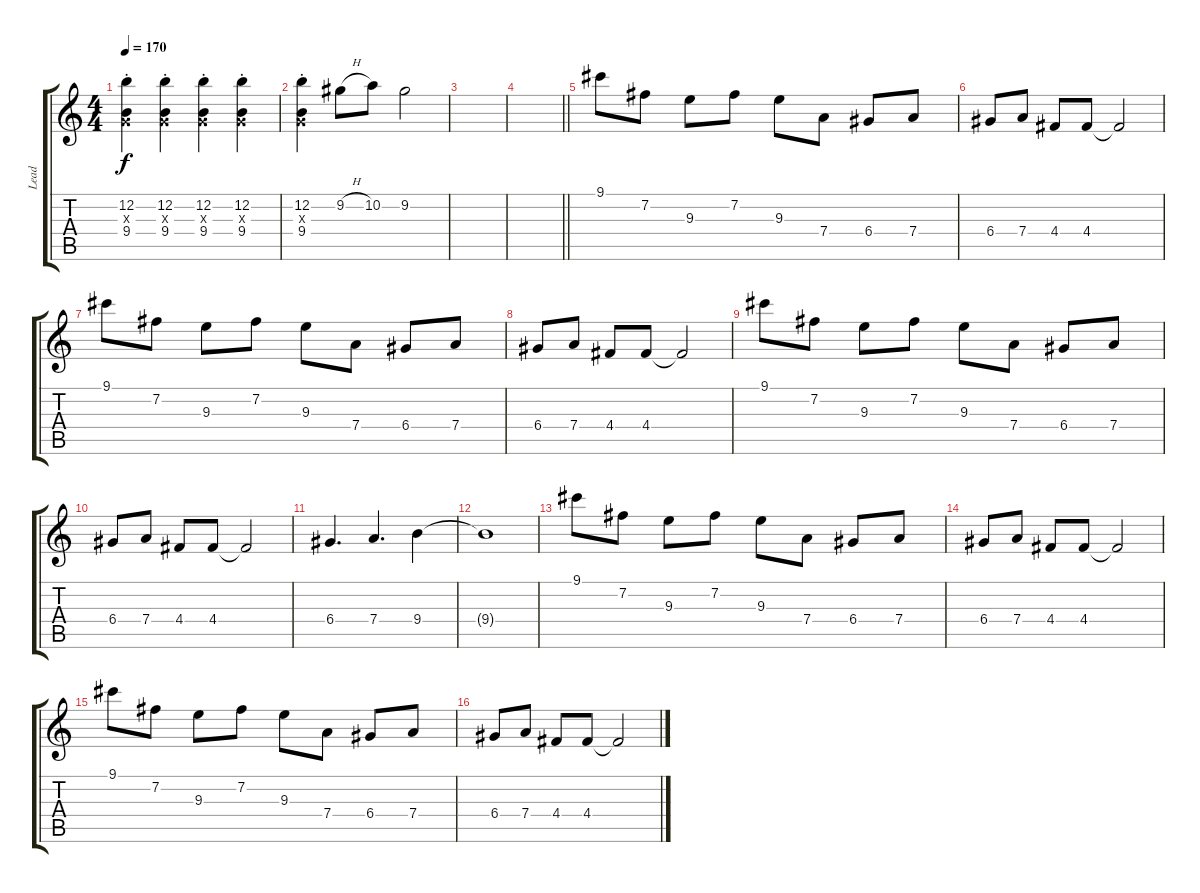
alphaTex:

\track ("Lead" "Lead") {instrument distortionguitar}
\staff {score tabs}
\tuning (E4 B3 G3 D3 A2 D2) {hide}
\ts (4 4)
\tempo 170
\clef g2
\ks c
(12.2{st} 0.3{x} 9.4{st}).4{dy f} (12.2{st} 0.3{x} 9.4{st}).4 (12.2{st} 0.3{x} 9.4{st}).4 (12.2{st} 0.3{x} 9.4{st}).4 |
(12.2{st} 0.3{x} 9.4{st}).4 9.2{h}.8 10.2.8 9.2.2 |
|
\barLineRight lightlight
|
9.1.8 7.2.8 9.3.8 7.2.8 9.3.8 7.4.8 6.4.8 7.4.8 |
6.4.8 7.4.8 4.4.8 4.4.8 4.4{t}.2 |
9.1.8 7.2.8 9.3.8 7.2.8 9.3.8 7.4.8 6.4.8 7.4.8 |
6.4.8 7.4.8 4.4.8 4.4.8 4.4{t}.2 |
9.1.8 7.2.8 9.3.8 7.2.8 9.3.8 7.4.8 6.4.8 7.4.8 |
6.4.8 7.4.8 4.4.8 4.4.8 4.4{t}.2 |
6.4.4{d} 7.4.4{d} 9.4.4 |
9.4{t}.1 |
9.1.8 7.2.8 9.3.8 7.2.8 9.3.8 7.4.8 6.4.8 7.4.8 |
6.4.8 7.4.8 4.4.8 4.4.8 4.4{t}.2 |
9.1.8 7.2.8 9.3.8 7.2.8 9.3.8 7.4.8 6.4.8 7.4.8 |
6.4.8 7.4.8 4.4.8 4.4.8 4.4{t}.2
